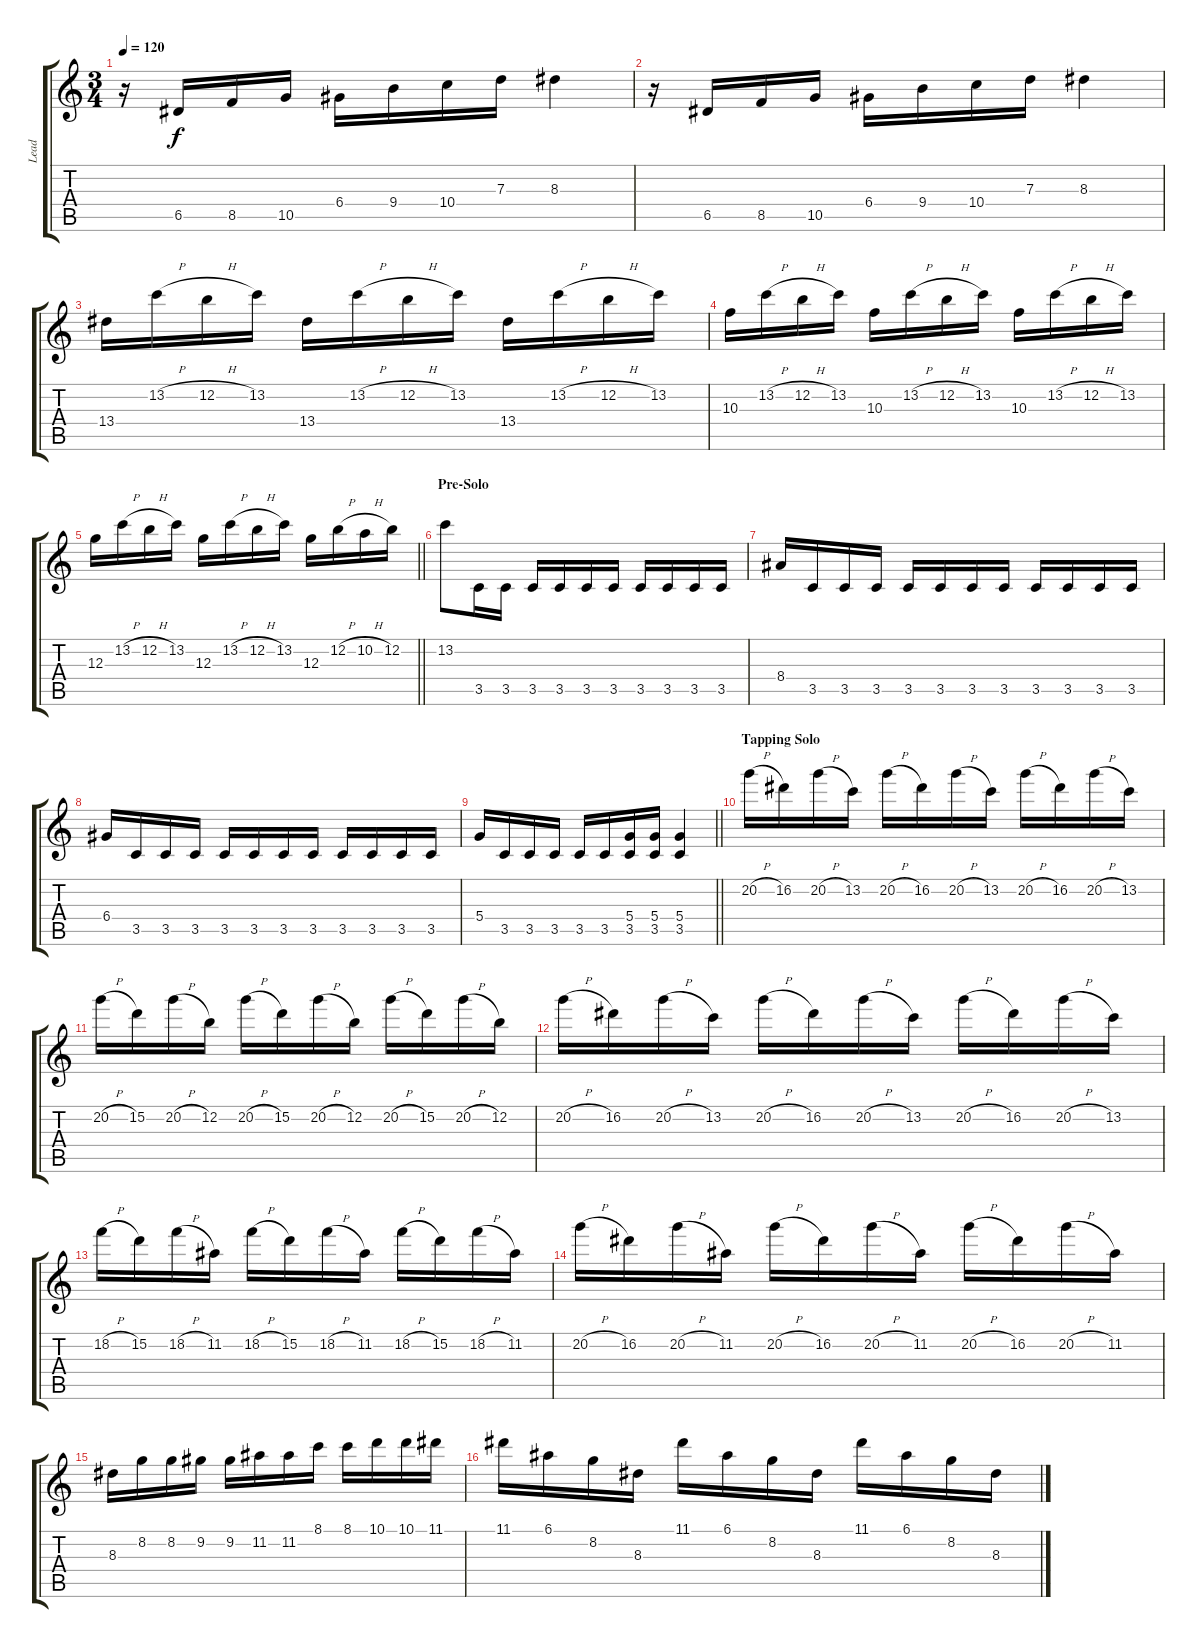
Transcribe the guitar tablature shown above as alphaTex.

\track ("Lead" "Lead") {instrument distortionguitar}
\staff {score tabs}
\tuning (E4 B3 G3 D3 A2 D2) {hide}
\ts (3 4)
\tempo 120
\clef g2
\ks c
r.16{dy f} 6.5.16 8.5.16 10.5.16 6.4.16 9.4.16 10.4.16 7.3.16 8.3.4 |
r.16 6.5.16 8.5.16 10.5.16 6.4.16 9.4.16 10.4.16 7.3.16 8.3.4 |
13.4.16 13.2{h}.16 12.2{h}.16 13.2.16 13.4.16 13.2{h}.16 12.2{h}.16 13.2.16 13.4.16 13.2{h}.16 12.2{h}.16 13.2.16 |
10.3.16 13.2{h}.16 12.2{h}.16 13.2.16 10.3.16 13.2{h}.16 12.2{h}.16 13.2.16 10.3.16 13.2{h}.16 12.2{h}.16 13.2.16 |
\barLineRight lightlight
12.3.16 13.2{h}.16 12.2{h}.16 13.2.16 12.3.16 13.2{h}.16 12.2{h}.16 13.2.16 12.3.16 12.2{h}.16 10.2{h}.16 12.2.16 |
\section ("" "Pre-Solo")
13.2.8 3.5.16 3.5.16 3.5.16 3.5.16 3.5.16 3.5.16 3.5.16 3.5.16 3.5.16 3.5.16 |
8.4.16 3.5.16 3.5.16 3.5.16 3.5.16 3.5.16 3.5.16 3.5.16 3.5.16 3.5.16 3.5.16 3.5.16 |
6.4.16 3.5.16 3.5.16 3.5.16 3.5.16 3.5.16 3.5.16 3.5.16 3.5.16 3.5.16 3.5.16 3.5.16 |
\barLineRight lightlight
5.4.16 3.5.16 3.5.16 3.5.16 3.5.16 3.5.16 (5.4 3.5).16 (5.4 3.5).16 (5.4 3.5).4 |
\section ("" "Tapping Solo")
20.2{h}.16 16.2.16 20.2{h}.16 13.2.16 20.2{h}.16 16.2.16 20.2{h}.16 13.2.16 20.2{h}.16 16.2.16 20.2{h}.16 13.2.16 |
20.2{h}.16 15.2.16 20.2{h}.16 12.2.16 20.2{h}.16 15.2.16 20.2{h}.16 12.2.16 20.2{h}.16 15.2.16 20.2{h}.16 12.2.16 |
20.2{h}.16 16.2.16 20.2{h}.16 13.2.16 20.2{h}.16 16.2.16 20.2{h}.16 13.2.16 20.2{h}.16 16.2.16 20.2{h}.16 13.2.16 |
18.2{h}.16 15.2.16 18.2{h}.16 11.2.16 18.2{h}.16 15.2.16 18.2{h}.16 11.2.16 18.2{h}.16 15.2.16 18.2{h}.16 11.2.16 |
20.2{h}.16 16.2.16 20.2{h}.16 11.2.16 20.2{h}.16 16.2.16 20.2{h}.16 11.2.16 20.2{h}.16 16.2.16 20.2{h}.16 11.2.16 |
8.3.16 8.2.16 8.2.16 9.2.16 9.2.16 11.2.16 11.2.16 8.1.16 8.1.16 10.1.16 10.1.16 11.1.16 |
11.1.16 6.1.16 8.2.16 8.3.16 11.1.16 6.1.16 8.2.16 8.3.16 11.1.16 6.1.16 8.2.16 8.3.16
